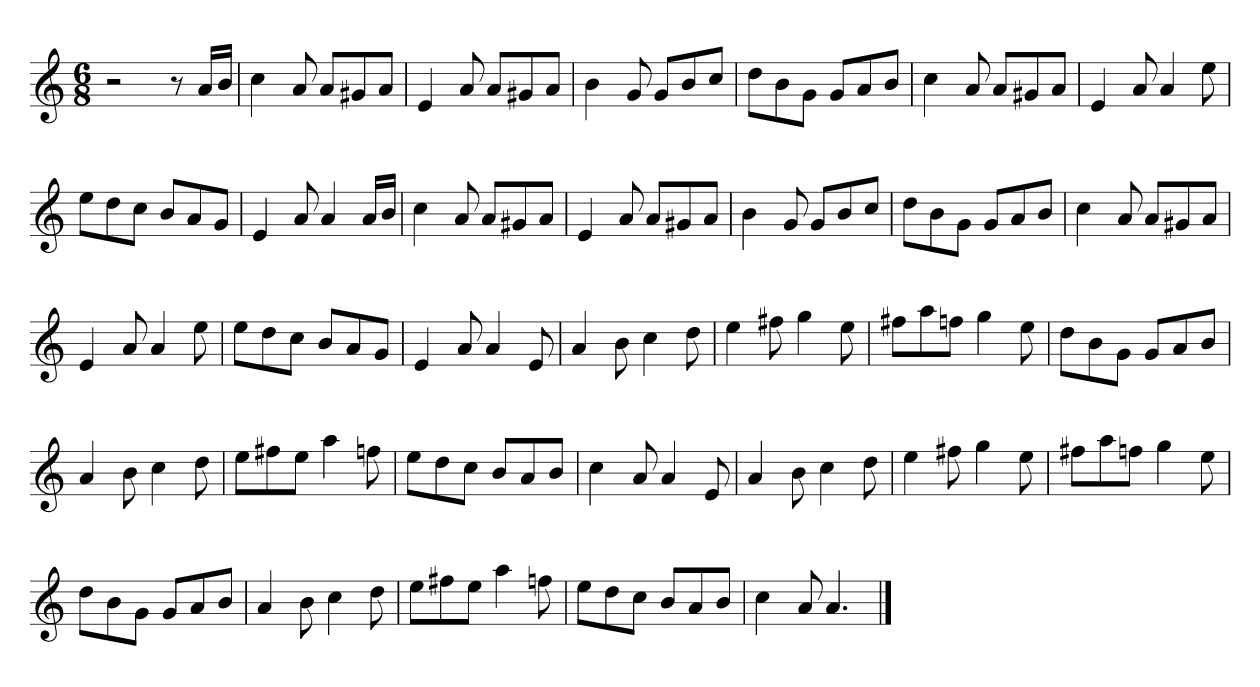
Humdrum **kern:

**kern
*part1
*staff1
*clefG2
*k[]
*M6/8
=
2r
8r
16a/LL
16b/JJ
=
4cc\
8a/
8a/L
8g#X/
8a/J
=
4e/
8a/
8a/L
8g#X/
8a/J
=
4b\
8g/
8g/L
8b/
8cc/J
=
8dd\L
8b\
8g\J
8g/L
8a/
8b/J
=
4cc\
8a/
8a/L
8g#X/
8a/J
=
4e/
8a/
4a/
8ee\
=
8ee\L
8dd\
8cc\J
8b/L
8a/
8g/J
=
4e/
8a/
4a/
16a/LL
16b/JJ
=
4cc\
8a/
8a/L
8g#X/
8a/J
=
4e/
8a/
8a/L
8g#X/
8a/J
=
4b\
8g/
8g/L
8b/
8cc/J
=
8dd\L
8b\
8g\J
8g/L
8a/
8b/J
=
4cc\
8a/
8a/L
8g#X/
8a/J
=
4e/
8a/
4a/
8ee\
=
8ee\L
8dd\
8cc\J
8b/L
8a/
8g/J
=
4e/
8a/
4a/
8e/
=
4a/
8b\
4cc\
8dd\
=
4ee\
8ff#X\
4gg\
8ee\
=
8ff#X\L
8aa\
8ffn\J
4gg\
8ee\
=
8dd\L
8b\
8g\J
8g/L
8a/
8b/J
=
4a/
8b\
4cc\
8dd\
=
8ee\L
8ff#X\
8ee\J
4aa\
8ffn\
=
8ee\L
8dd\
8cc\J
8b/L
8a/
8b/J
=
4cc\
8a/
4a/
8e/
=
4a/
8b\
4cc\
8dd\
=
4ee\
8ff#X\
4gg\
8ee\
=
8ff#X\L
8aa\
8ffn\J
4gg\
8ee\
=
8dd\L
8b\
8g\J
8g/L
8a/
8b/J
=
4a/
8b\
4cc\
8dd\
=
8ee\L
8ff#X\
8ee\J
4aa\
8ffn\
=
8ee\L
8dd\
8cc\J
8b/L
8a/
8b/J
=
4cc\
8a/
4.a/
==
*-
